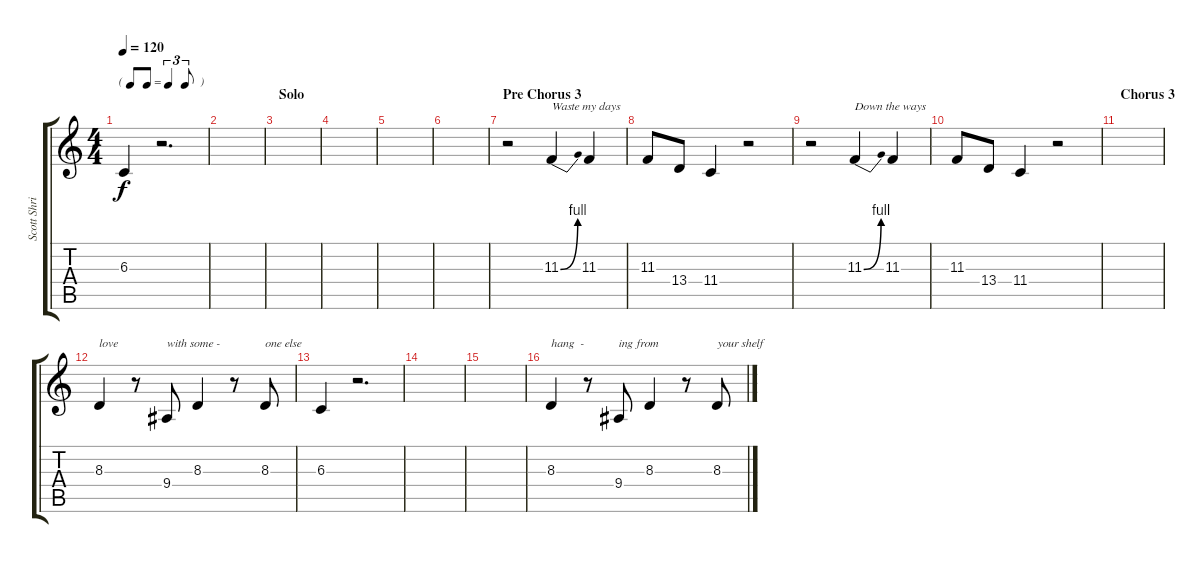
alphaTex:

\track ("Scott Shriner - Backup Vocals" "Scott Shri") {instrument clarinet}
\staff {score tabs}
\tuning (Eb4 Bb3 Gb3 Db3 Ab2 Eb2) {hide}
\ts (4 4)
\tf triplet8th
\tempo 120
\clef g2
\ks c
6.3.4{dy f} r.2{d} |
|
\section ("" "Solo")
|
|
|
|
\section ("" "Pre Chorus 3")
r.2 11.3{be (bend 0 0 60 4)}.4{txt "Waste my days"} 11.3.4 |
11.3.8 13.4.8 11.4.4 r.2 |
r.2 11.3{be (bend 0 0 60 4)}.4{txt "Down the ways"} 11.3.4 |
11.3.8 13.4.8 11.4.4 r.2 |
\section ("" "Chorus 3")
|
8.3.4{txt "love"} r.8 9.4.8{txt "with some -"} 8.3.4 r.8 8.3.8{txt "one else"} |
6.3.4 r.2{d} |
|
|
8.3.4{txt "hang  -"} r.8 9.4.8{txt "ing from"} 8.3.4 r.8 8.3.8{txt "your shelf"}
